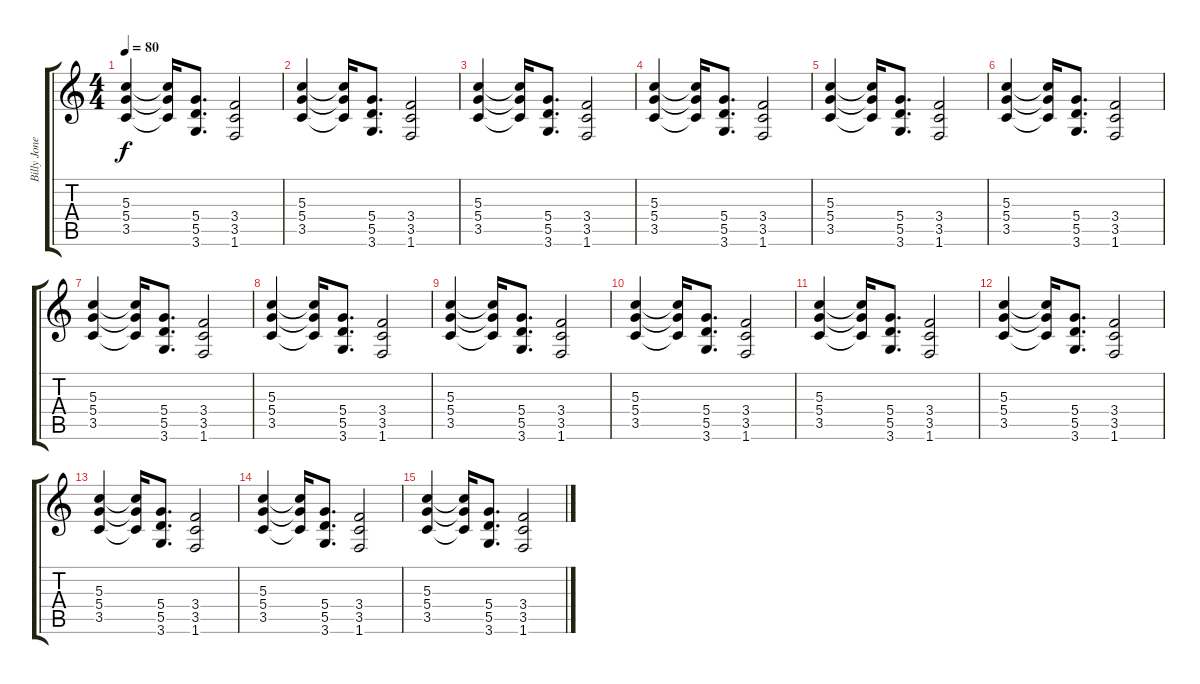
\track ("Billy Jones Guitar" "Billy Jone") {instrument electricguitarclean}
\staff {score tabs}
\tuning (E4 B3 G3 D3 A2 E2) {hide}
\ts (4 4)
\tempo 80
\clef g2
\ks c
(5.3 5.4 3.5).4{dy f} (5.3{t} 5.4{t} 3.5{t}).16 (5.4 5.5 3.6).8{d} (3.4 3.5 1.6).2 |
(5.3 5.4 3.5).4{instrument overdrivenguitar} (5.3{t} 5.4{t} 3.5{t}).16 (5.4 5.5 3.6).8{d} (3.4 3.5 1.6).2 |
(5.3 5.4 3.5).4 (5.3{t} 5.4{t} 3.5{t}).16 (5.4 5.5 3.6).8{d} (3.4 3.5 1.6).2 |
(5.3 5.4 3.5).4{instrument overdrivenguitar} (5.3{t} 5.4{t} 3.5{t}).16 (5.4 5.5 3.6).8{d} (3.4 3.5 1.6).2 |
(5.3 5.4 3.5).4 (5.3{t} 5.4{t} 3.5{t}).16 (5.4 5.5 3.6).8{d} (3.4 3.5 1.6).2 |
(5.3 5.4 3.5).4{instrument overdrivenguitar} (5.3{t} 5.4{t} 3.5{t}).16 (5.4 5.5 3.6).8{d} (3.4 3.5 1.6).2 |
(5.3 5.4 3.5).4 (5.3{t} 5.4{t} 3.5{t}).16 (5.4 5.5 3.6).8{d} (3.4 3.5 1.6).2 |
(5.3 5.4 3.5).4{instrument overdrivenguitar} (5.3{t} 5.4{t} 3.5{t}).16 (5.4 5.5 3.6).8{d} (3.4 3.5 1.6).2 |
(5.3 5.4 3.5).4 (5.3{t} 5.4{t} 3.5{t}).16 (5.4 5.5 3.6).8{d} (3.4 3.5 1.6).2 |
(5.3 5.4 3.5).4{instrument overdrivenguitar} (5.3{t} 5.4{t} 3.5{t}).16 (5.4 5.5 3.6).8{d} (3.4 3.5 1.6).2 |
(5.3 5.4 3.5).4 (5.3{t} 5.4{t} 3.5{t}).16 (5.4 5.5 3.6).8{d} (3.4 3.5 1.6).2 |
(5.3 5.4 3.5).4{instrument overdrivenguitar} (5.3{t} 5.4{t} 3.5{t}).16 (5.4 5.5 3.6).8{d} (3.4 3.5 1.6).2 |
(5.3 5.4 3.5).4 (5.3{t} 5.4{t} 3.5{t}).16 (5.4 5.5 3.6).8{d} (3.4 3.5 1.6).2 |
(5.3 5.4 3.5).4{instrument overdrivenguitar} (5.3{t} 5.4{t} 3.5{t}).16 (5.4 5.5 3.6).8{d} (3.4 3.5 1.6).2 |
(5.3 5.4 3.5).4 (5.3{t} 5.4{t} 3.5{t}).16 (5.4 5.5 3.6).8{d} (3.4 3.5 1.6).2
